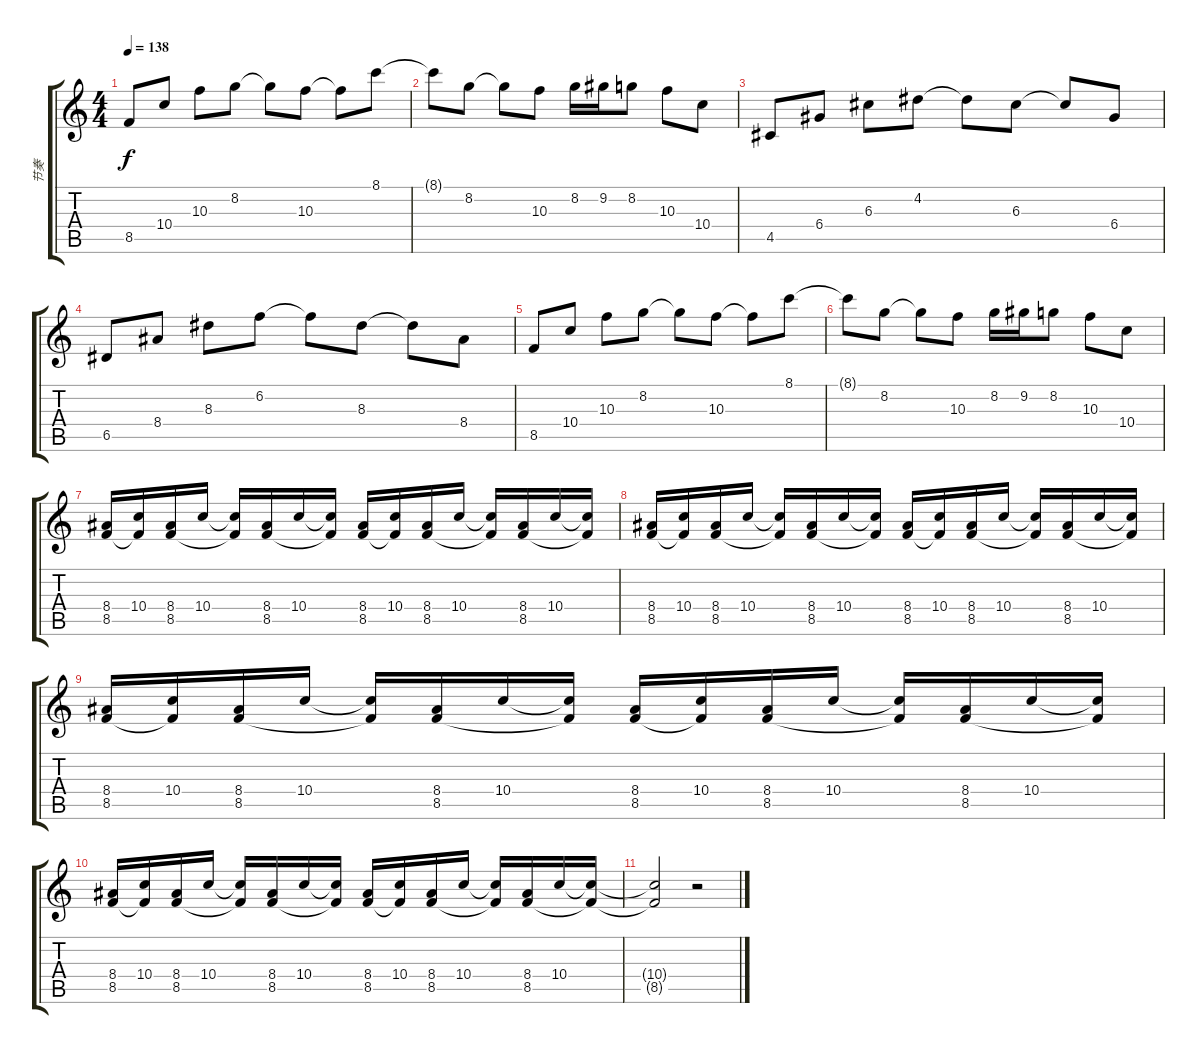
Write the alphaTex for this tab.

\track ("节奏" "节奏") {instrument distortionguitar}
\staff {score tabs}
\tuning (E4 B3 G3 D3 A2 E2) {hide}
\ts (4 4)
\tempo 138
\clef g2
\ks c
8.5.8{dy f} 10.4.8 10.3.8 8.2.8 8.2{t}.8 10.3.8 10.3{t}.8 8.1.8 |
8.1{t}.8 8.2.8 8.2{t}.8 10.3.8 8.2.16 9.2.16 8.2.8 10.3.8 10.4.8 |
4.5.8 6.4.8 6.3.8 4.2.8 4.2{t}.8 6.3.8 6.3{t}.8 6.4.8 |
6.5.8 8.4.8 8.3.8 6.2.8 6.2{t}.8 8.3.8 8.3{t}.8 8.4.8 |
8.5.8 10.4.8 10.3.8 8.2.8 8.2{t}.8 10.3.8 10.3{t}.8 8.1.8 |
8.1{t}.8 8.2.8 8.2{t}.8 10.3.8 8.2.16 9.2.16 8.2.8 10.3.8 10.4.8 |
(8.4 8.5).16{instrument distortionguitar} (10.4 8.5{t}).16 (8.4 8.5).16 10.4.16 (10.4{t} 8.5{t}).16 (8.4 8.5).16 10.4.16 (10.4{t} 8.5{t}).16 (8.4 8.5).16 (10.4 8.5{t}).16 (8.4 8.5).16 10.4.16 (10.4{t} 8.5{t}).16 (8.4 8.5).16 10.4.16 (10.4{t} 8.5{t}).16 |
(8.4 8.5).16 (10.4 8.5{t}).16 (8.4 8.5).16 10.4.16 (10.4{t} 8.5{t}).16 (8.4 8.5).16 10.4.16 (10.4{t} 8.5{t}).16 (8.4 8.5).16 (10.4 8.5{t}).16 (8.4 8.5).16{txt ""} 10.4.16 (10.4{t} 8.5{t}).16 (8.4 8.5).16 10.4.16 (10.4{t} 8.5{t}).16 |
(8.4 8.5).16 (10.4 8.5{t}).16 (8.4 8.5).16 10.4.16 (10.4{t} 8.5{t}).16 (8.4 8.5).16 10.4.16 (10.4{t} 8.5{t}).16 (8.4 8.5).16 (10.4 8.5{t}).16 (8.4 8.5).16 10.4.16 (10.4{t} 8.5{t}).16 (8.4 8.5).16 10.4.16 (10.4{t} 8.5{t}).16 |
(8.4 8.5).16 (10.4 8.5{t}).16 (8.4 8.5).16 10.4.16 (10.4{t} 8.5{t}).16 (8.4 8.5).16 10.4.16 (10.4{t} 8.5{t}).16 (8.4 8.5).16 (10.4 8.5{t}).16 (8.4 8.5).16 10.4.16 (10.4{t} 8.5{t}).16 (8.4 8.5).16 10.4.16 (10.4{t} 8.5{t}).16 |
(10.4{t} 8.5{t}).2 r.2
